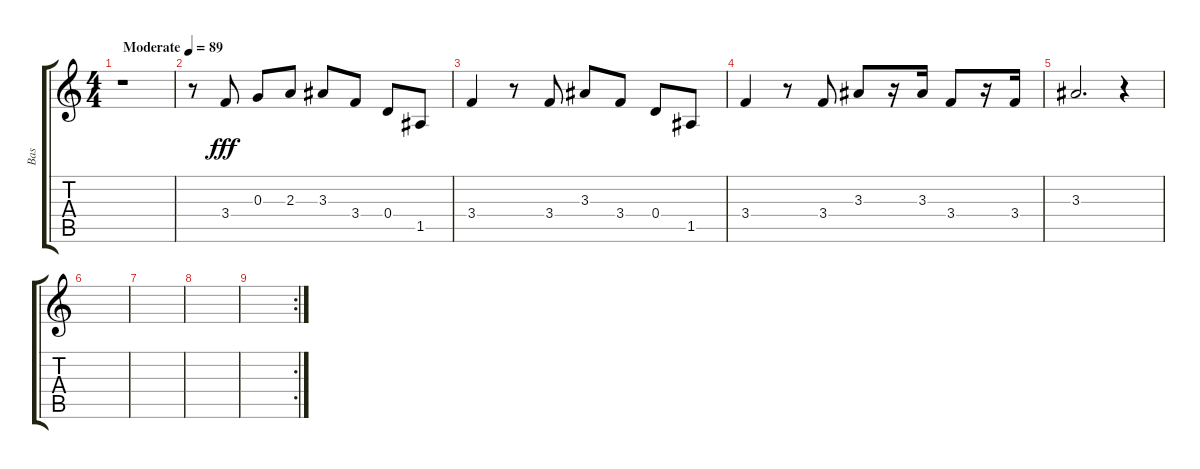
\track ("Bas" "Bas") {instrument acousticguitarsteel}
\staff {score tabs}
\tuning (E4 B3 G3 D3 A2 E2) {hide}
\ts (4 4)
\tempo (89 "Moderate")
\clef g2
\ks c
r.1{dy fff instrument acousticguitarsteel} |
r.8 3.4.8 0.3.8 2.3.8 3.3.8 3.4.8 0.4.8 1.5.8 |
3.4.4 r.8 3.4.8 3.3.8 3.4.8 0.4.8 1.5.8 |
3.4.4 r.8 3.4.8 3.3.8 r.16 3.3.16 3.4.8 r.16 3.4.16 |
3.3.2{d} r.4 |
|
|
|
\rc 2
